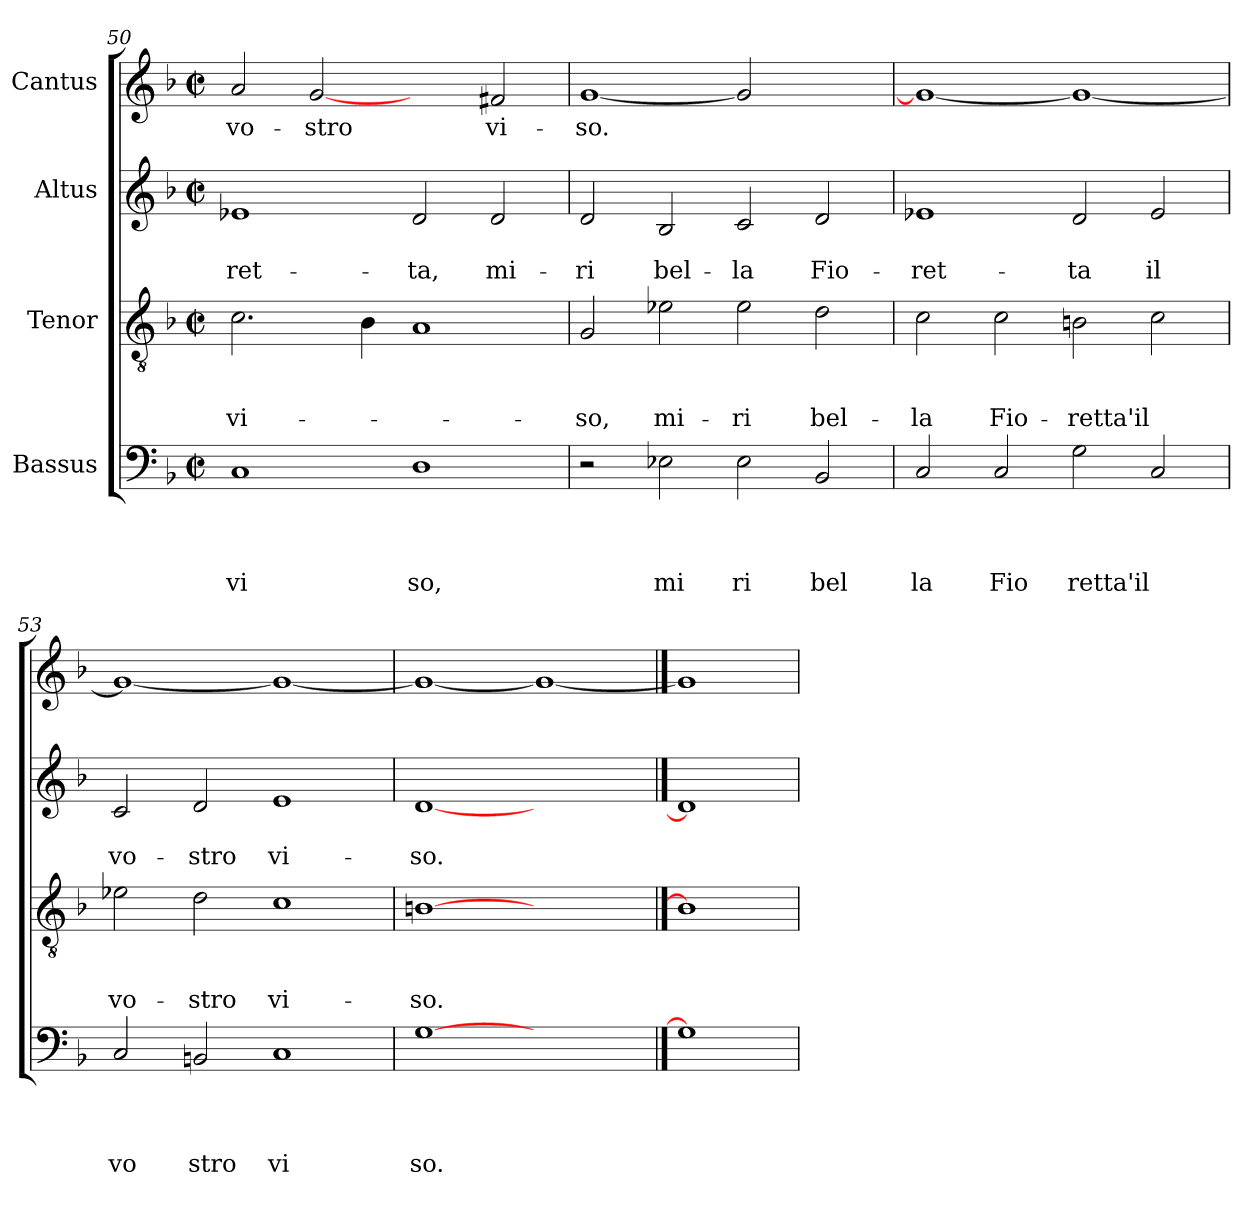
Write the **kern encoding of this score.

**kern	**text	**text	**text	**text	**kern	**text	**text	**text	**kern	**text	**text	**kern	**text
*part4	*part4	*part4	*part4	*part4	*part3	*part3	*part3	*part3	*part2	*part2	*part2	*part1	*part1
*staff4	*staff4	*staff4	*staff4	*staff4	*staff3	*staff3	*staff3	*staff3	*staff2	*staff2	*staff2	*staff1	*staff1
*I"Bassus	*	*	*	*	*I"Tenor	*	*	*	*I"Altus	*	*	*I"Cantus	*
*clefF4	*	*	*	*	*clefGv2	*	*	*	*clefG2	*	*	*clefG2	*
*k[b-]	*	*	*	*	*k[b-]	*	*	*	*k[b-]	*	*	*k[b-]	*
*F:	*	*	*	*	*F:	*	*	*	*F:	*	*	*F:	*
*M2/2	*	*	*	*	*M2/2	*	*	*	*M2/2	*	*	*M2/2	*
*met(c|)	*	*	*	*	*met(c|)	*	*	*	*met(c|)	*	*	*met(c|)	*
=50	=50	=50	=50	=50	=50	=50	=50	=50	=50	=50	=50	=50	=50
!	!	!	!	!LO:LY:b	!	!	!	!LO:LY:b	!	!	!LO:LY:b	!	!LO:LY:b
1C	.	.	.	vi	2.c\	.	.	vi-	1e-	.	-ret-	2a/	vo-
!	!	!	!	!	!	!	!	!	!	!	!	!	!LO:LY:b
.	.	.	.	.	.	.	.	.	.	.	.	[2g	-stro
.	.	.	.	.	4B-\	.	.	.	.	.	.	.	.
!	!	!	!	!LO:LY:b	!	!	!	!	!	!	!LO:LY:b	!	!
1D	.	.	.	so,	1A	.	.	.	2d/	.	-ta,	2ryy	.
!	!	!	!	!	!	!	!	!	!	!	!LO:LY:b	!	!LO:LY:b
.	.	.	.	.	.	.	.	.	2d/	.	mi-	2f#/	vi-
=51	=51	=51	=51	=51	=51	=51	=51	=51	=51	=51	=51	=51	=51
!	!	!	!	!	!	!	!	!LO:LY:b	!	!	!LO:LY:b	!	!LO:LY:b
2r	.	.	.	.	2G/	.	.	-so,	2d/	.	-ri	[<1g	-so.
!	!	!	!	!LO:LY:b	!	!	!	!LO:LY:b	!	!	!LO:LY:b	!	!
2E-X\	.	.	.	mi	2e-\	.	.	mi-	2B-/	.	bel-	.	.
!	!	!	!	!LO:LY:b	!	!	!	!LO:LY:b	!	!	!LO:LY:b	!	!
2E-\	.	.	.	ri	2e-\	.	.	-ri	2c/	.	-la	2g]	.
!	!	!	!	!LO:LY:b	!	!	!	!LO:LY:b	!	!	!LO:LY:b	!	!
2BB-/	.	.	.	bel	2d\	.	.	bel-	2d/	.	Fio-	2ryy	.
=52	=52	=52	=52	=52	=52	=52	=52	=52	=52	=52	=52	=52	=52
!	!	!	!	!LO:LY:b	!	!	!	!LO:LY:b	!	!	!LO:LY:b	!	!
2C/	.	.	.	la	2c\	.	.	-la	1e-	.	-ret-	1g_	.
!	!	!	!	!LO:LY:b	!	!	!	!LO:LY:b	!	!	!	!	!
2C/	.	.	.	Fio	2c\	.	.	Fio-	.	.	.	.	.
!	!	!	!	!LO:LY:b	!	!	!	!LO:LY:b	!	!	!LO:LY:b	!	!
2G\	.	.	.	retta'il	2B\	.	.	-retta'il	2d/	.	-ta	1g_	.
!	!	!	!	!	!	!	!	!	!	!	!LO:LY:b	!	!
2C/	.	.	.	.	2c\	.	.	.	2e-/	.	il	.	.
=53	=53	=53	=53	=53	=53	=53	=53	=53	=53	=53	=53	=53	=53
!	!	!	!	!LO:LY:b	!	!	!	!LO:LY:b	!	!	!LO:LY:b	!	!
2C/	.	.	.	vo	2e-\	.	.	vo-	2c/	.	vo-	1g_	.
!	!	!	!	!LO:LY:b	!	!	!	!LO:LY:b	!	!	!LO:LY:b	!	!
2BB/	.	.	.	stro	2d\	.	.	-stro	2d/	.	-stro	.	.
!	!	!	!	!LO:LY:b	!	!	!	!LO:LY:b	!	!	!LO:LY:b	!	!
1C	.	.	.	vi	1c	.	.	vi-	1e	.	vi-	1g_	.
=54	=54	=54	=54	=54	=54	=54	=54	=54	=54	=54	=54	=54	=54
!	!	!	!	!LO:LY:b	!	!	!	!LO:LY:b	!	!	!LO:LY:b	!	!
[1G	.	.	.	so.	[1B	.	.	-so.	[1d	.	-so.	1g_	.
1ryy	.	.	.	.	1ryy	.	.	.	1ryy	.	.	1g_	.
==55	==55	==55	==55	==55	==55	==55	==55	==55	==55	==55	==55	==55	==55
1G]	.	.	.	.	1B]	.	.	.	1d]	.	.	1g]	.
=	=	=	=	=	=	=	=	=	=	=	=	=	=
*-	*-	*-	*-	*-	*-	*-	*-	*-	*-	*-	*-	*-	*-
